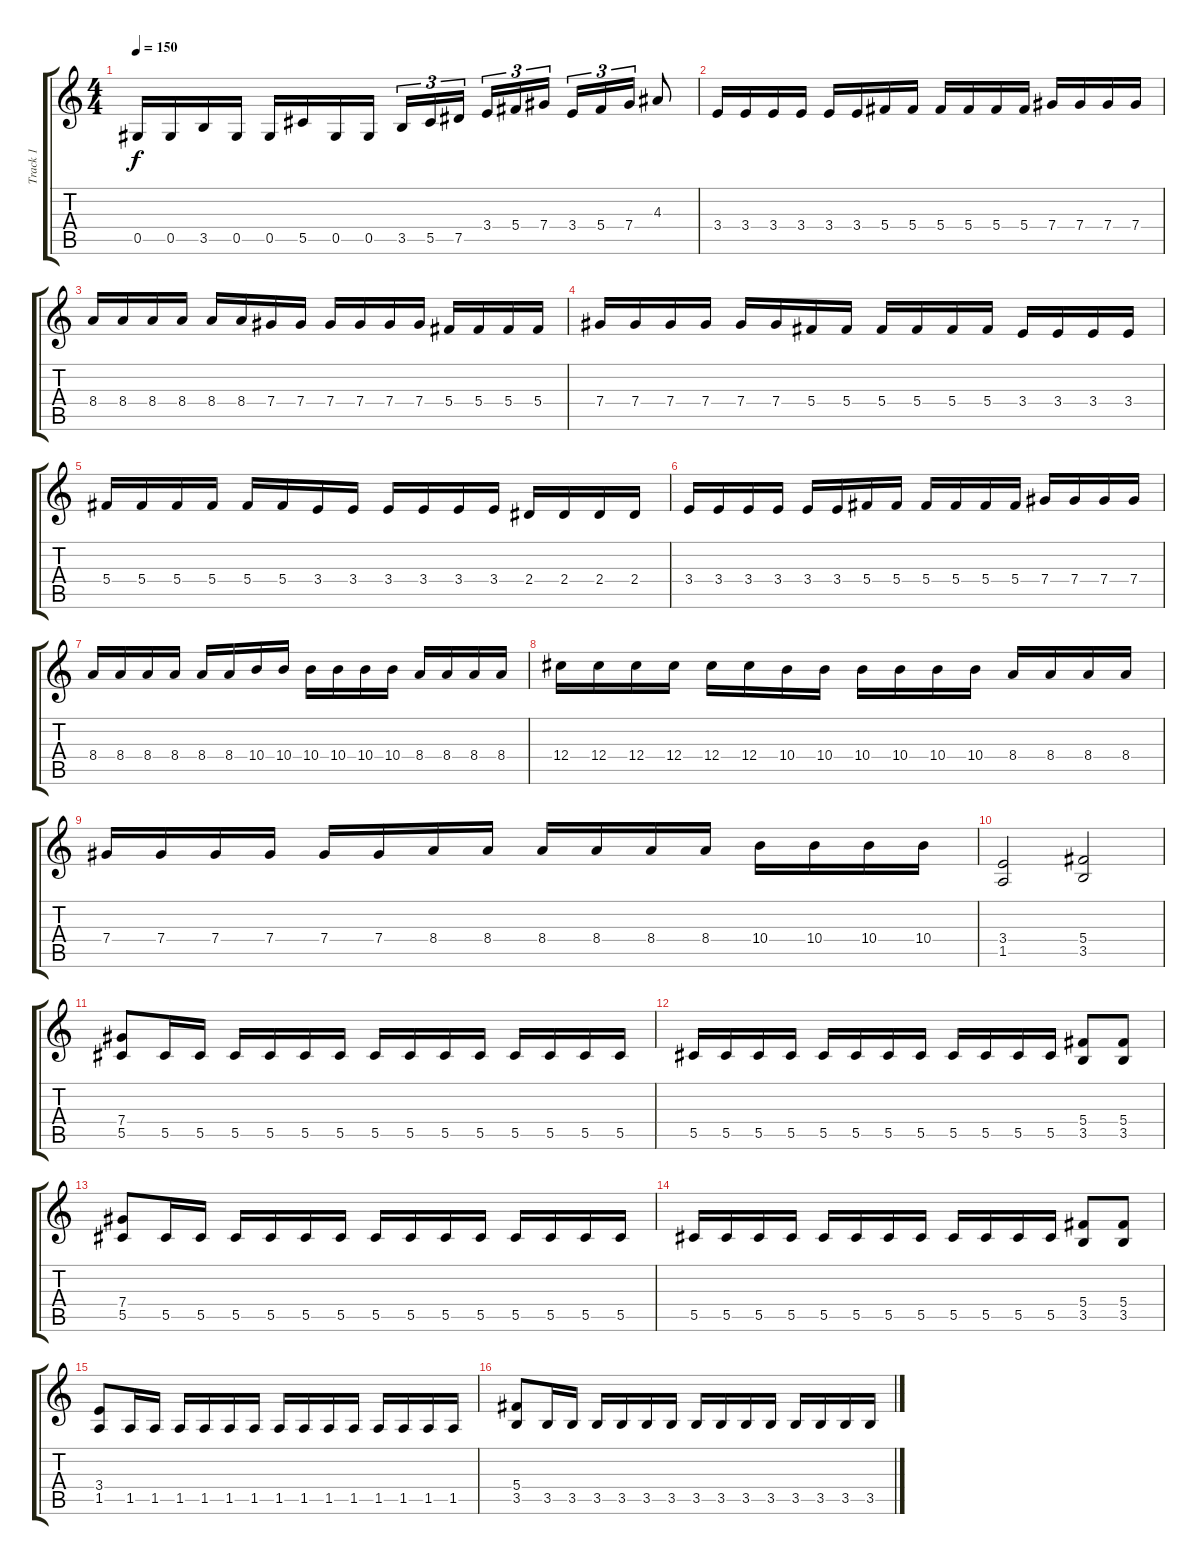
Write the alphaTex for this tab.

\track ("Track 1" "Track 1") {instrument distortionguitar}
\staff {score tabs}
\tuning (Eb4 Bb3 Gb3 Db3 Ab2 Eb2) {hide}
\ts (4 4)
\tempo 150
\clef g2
\ks c
0.5.16{dy f} 0.5.16 3.5.16 0.5.16 0.5.16 5.5.16 0.5.16 0.5.16 3.5.16{tu (3 2)} 5.5.16{tu (3 2)} 7.5.16{tu (3 2)} 3.4.16{tu (3 2)} 5.4.16{tu (3 2)} 7.4.16{tu (3 2)} 3.4.16{tu (3 2)} 5.4.16{tu (3 2)} 7.4.16{tu (3 2)} 4.3.8 |
3.4.16 3.4.16 3.4.16 3.4.16 3.4.16 3.4.16 5.4.16 5.4.16 5.4.16 5.4.16 5.4.16 5.4.16 7.4.16 7.4.16 7.4.16 7.4.16 |
8.4.16 8.4.16 8.4.16 8.4.16 8.4.16 8.4.16 7.4.16 7.4.16 7.4.16 7.4.16 7.4.16 7.4.16 5.4.16 5.4.16 5.4.16 5.4.16 |
7.4.16 7.4.16 7.4.16 7.4.16 7.4.16 7.4.16 5.4.16 5.4.16 5.4.16 5.4.16 5.4.16 5.4.16 3.4.16 3.4.16 3.4.16 3.4.16 |
5.4.16 5.4.16 5.4.16 5.4.16 5.4.16 5.4.16 3.4.16 3.4.16 3.4.16 3.4.16 3.4.16 3.4.16 2.4.16 2.4.16 2.4.16 2.4.16 |
3.4.16 3.4.16 3.4.16 3.4.16 3.4.16 3.4.16 5.4.16 5.4.16 5.4.16 5.4.16 5.4.16 5.4.16 7.4.16 7.4.16 7.4.16 7.4.16 |
8.4.16 8.4.16 8.4.16 8.4.16 8.4.16 8.4.16 10.4.16 10.4.16 10.4.16 10.4.16 10.4.16 10.4.16 8.4.16 8.4.16 8.4.16 8.4.16 |
12.4.16 12.4.16 12.4.16 12.4.16 12.4.16 12.4.16 10.4.16 10.4.16 10.4.16 10.4.16 10.4.16 10.4.16 8.4.16 8.4.16 8.4.16 8.4.16 |
7.4.16 7.4.16 7.4.16 7.4.16 7.4.16 7.4.16 8.4.16 8.4.16 8.4.16 8.4.16 8.4.16 8.4.16 10.4.16 10.4.16 10.4.16 10.4.16 |
(3.4 1.5).2 (5.4 3.5).2 |
(7.4 5.5).8 5.5.16 5.5.16 5.5.16 5.5.16 5.5.16 5.5.16 5.5.16 5.5.16 5.5.16 5.5.16 5.5.16 5.5.16 5.5.16 5.5.16 |
5.5.16 5.5.16 5.5.16 5.5.16 5.5.16 5.5.16 5.5.16 5.5.16 5.5.16 5.5.16 5.5.16 5.5.16 (5.4 3.5).8 (5.4 3.5).8 |
(7.4 5.5).8 5.5.16 5.5.16 5.5.16 5.5.16 5.5.16 5.5.16 5.5.16 5.5.16 5.5.16 5.5.16 5.5.16 5.5.16 5.5.16 5.5.16 |
5.5.16 5.5.16 5.5.16 5.5.16 5.5.16 5.5.16 5.5.16 5.5.16 5.5.16 5.5.16 5.5.16 5.5.16 (5.4 3.5).8 (5.4 3.5).8 |
(3.4 1.5).8 1.5.16 1.5.16 1.5.16 1.5.16 1.5.16 1.5.16 1.5.16 1.5.16 1.5.16 1.5.16 1.5.16 1.5.16 1.5.16 1.5.16 |
(5.4 3.5).8 3.5.16 3.5.16 3.5.16 3.5.16 3.5.16 3.5.16 3.5.16 3.5.16 3.5.16 3.5.16 3.5.16 3.5.16 3.5.16 3.5.16
